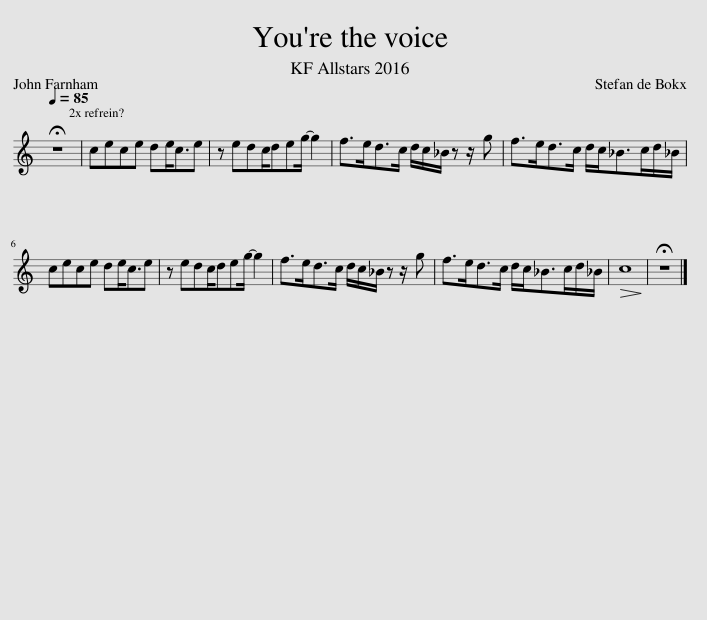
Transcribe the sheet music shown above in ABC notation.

X:1
L:1/8
Q:1/4=85
M:none
I:linebreak $
K:none
V:1 treble transpose=-2
V:1
[K:C] !fermata!z8 | cece de<ce | z edc/deg/- g2 | f>ed>c d/c/_B/ z z/ g | f>ed>c d/c<_Bc/d/_B/ |$ %5
 cece de<ce | z edc/deg/- g2 | f>ed>c d/c/_B/ z z/ g | f>ed>c d/c<_Bc/d/_B/ |!>(! c8!>)! | %10
 !fermata!z8 |] %11
